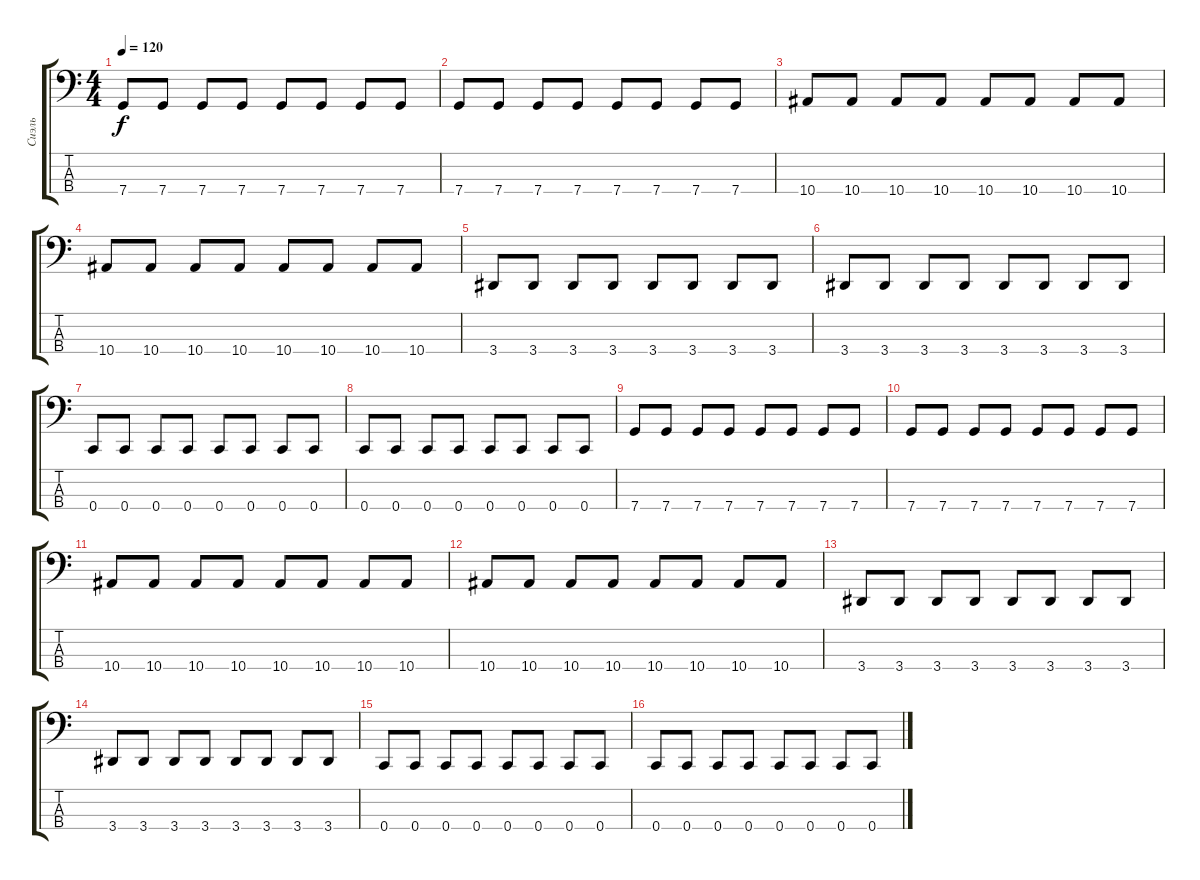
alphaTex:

\track ("Сиэль" "Сиэль") {instrument electricbasspick}
\staff {score tabs}
\tuning (F2 C2 G1 C1) {hide}
\ts (4 4)
\tempo 120
\clef f4
\ks c
7.4.8{dy f} 7.4.8 7.4.8 7.4.8 7.4.8 7.4.8 7.4.8 7.4.8 |
7.4.8 7.4.8 7.4.8 7.4.8 7.4.8 7.4.8 7.4.8 7.4.8 |
10.4.8 10.4.8 10.4.8 10.4.8 10.4.8 10.4.8 10.4.8 10.4.8 |
10.4.8 10.4.8 10.4.8 10.4.8 10.4.8 10.4.8 10.4.8 10.4.8 |
3.4.8 3.4.8 3.4.8 3.4.8 3.4.8 3.4.8 3.4.8 3.4.8 |
3.4.8 3.4.8 3.4.8 3.4.8 3.4.8 3.4.8 3.4.8 3.4.8 |
0.4.8 0.4.8 0.4.8 0.4.8 0.4.8 0.4.8 0.4.8 0.4.8 |
0.4.8 0.4.8 0.4.8 0.4.8 0.4.8 0.4.8 0.4.8 0.4.8 |
7.4.8 7.4.8 7.4.8 7.4.8 7.4.8 7.4.8 7.4.8 7.4.8 |
7.4.8 7.4.8 7.4.8 7.4.8 7.4.8 7.4.8 7.4.8 7.4.8 |
10.4.8 10.4.8 10.4.8 10.4.8 10.4.8 10.4.8 10.4.8 10.4.8 |
10.4.8 10.4.8 10.4.8 10.4.8 10.4.8 10.4.8 10.4.8 10.4.8 |
3.4.8 3.4.8 3.4.8 3.4.8 3.4.8 3.4.8 3.4.8 3.4.8 |
3.4.8 3.4.8 3.4.8 3.4.8 3.4.8 3.4.8 3.4.8 3.4.8 |
0.4.8 0.4.8 0.4.8 0.4.8 0.4.8 0.4.8 0.4.8 0.4.8 |
0.4.8 0.4.8 0.4.8 0.4.8 0.4.8 0.4.8 0.4.8 0.4.8
